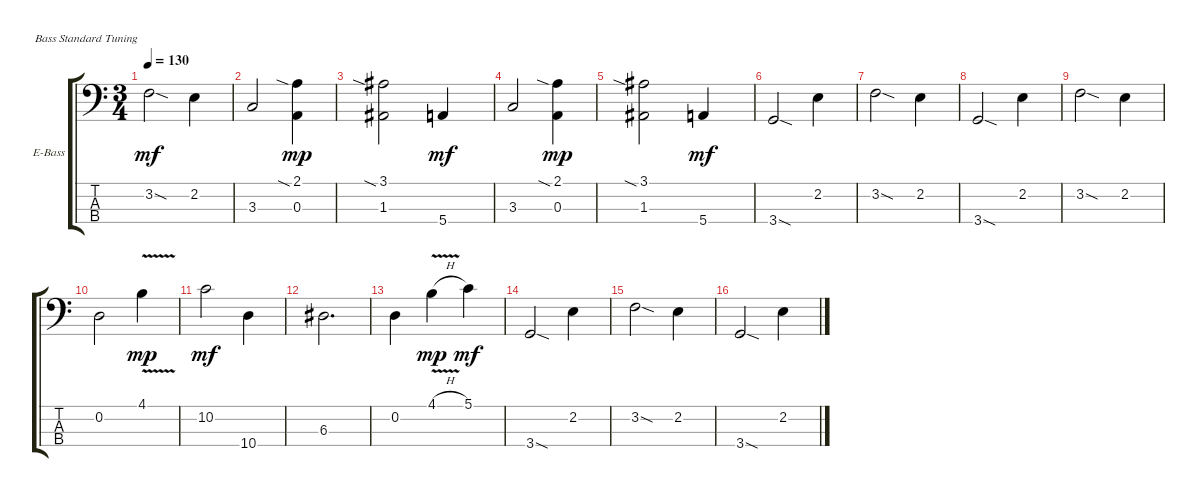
\bracketExtendMode groupsimilarinstruments
\firstSystemTrackNameOrientation horizontal
\otherSystemsTrackNameOrientation horizontal
\track ("Bass2" "E-Bass") {instrument electricbassfinger}
\staff {score tabs}
\tuning (G2 D2 A1 E1)
\ts (3 4)
\tempo 130
\clef f4
\ks c
3.2{sod}.2{dy mf} 2.2.4 |
3.3.2 (2.1{sia} 0.3).4{dy mp} |
(3.1{sia} 1.3).2 5.4.4{dy mf} |
3.3.2 (2.1{sia} 0.3).4{dy mp} |
(3.1{sia} 1.3).2 5.4.4{dy mf} |
3.4{sod}.2 2.2.4 |
3.2{sod}.2 2.2.4 |
3.4{sod}.2 2.2.4 |
3.2{sod}.2 2.2.4 |
0.2.2 4.1{v}.4{dy mp} |
10.2.2{dy mf} 10.4.4 |
6.3.2{d} |
0.2.4 4.1{v h}.4{dy mp} 5.1.4{dy mf} |
3.4{sod}.2 2.2.4 |
3.2{sod}.2 2.2.4 |
3.4{sod}.2 2.2.4
